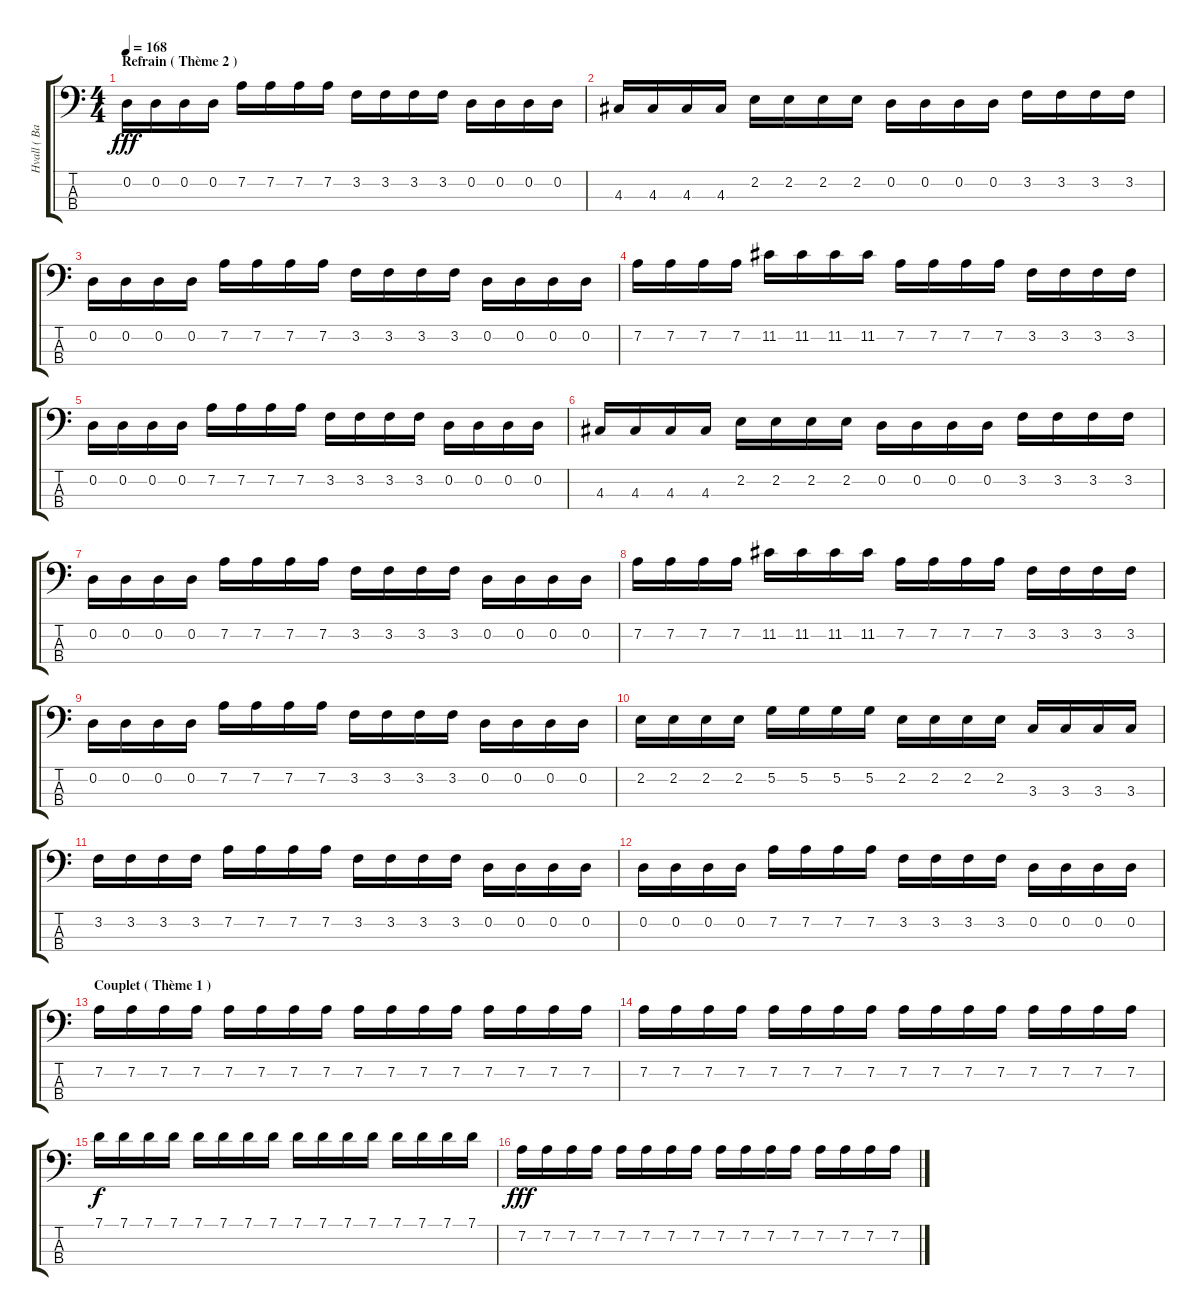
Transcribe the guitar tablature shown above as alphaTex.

\track ("Hvall ( Basse )" "Hvall ( Ba") {instrument electricbassfinger}
\staff {score tabs}
\tuning (G2 D2 A1 E1) {hide}
\ts (4 4)
\section ("" "Refrain ( Thème 2 )")
\tempo 168
\clef f4
\ks c
0.2.16{dy fff} 0.2.16 0.2.16 0.2.16 7.2.16 7.2.16 7.2.16 7.2.16 3.2.16 3.2.16 3.2.16 3.2.16 0.2.16 0.2.16 0.2.16 0.2.16 |
4.3.16 4.3.16 4.3.16 4.3.16 2.2.16 2.2.16 2.2.16 2.2.16 0.2.16 0.2.16 0.2.16 0.2.16 3.2.16 3.2.16 3.2.16 3.2.16 |
0.2.16 0.2.16 0.2.16 0.2.16 7.2.16 7.2.16 7.2.16 7.2.16 3.2.16 3.2.16 3.2.16 3.2.16 0.2.16 0.2.16 0.2.16 0.2.16 |
7.2.16 7.2.16 7.2.16 7.2.16 11.2.16 11.2.16 11.2.16 11.2.16 7.2.16 7.2.16 7.2.16 7.2.16 3.2.16 3.2.16 3.2.16 3.2.16 |
0.2.16 0.2.16 0.2.16 0.2.16 7.2.16 7.2.16 7.2.16 7.2.16 3.2.16 3.2.16 3.2.16 3.2.16 0.2.16 0.2.16 0.2.16 0.2.16 |
4.3.16 4.3.16 4.3.16 4.3.16 2.2.16 2.2.16 2.2.16 2.2.16 0.2.16 0.2.16 0.2.16 0.2.16 3.2.16 3.2.16 3.2.16 3.2.16 |
0.2.16 0.2.16 0.2.16 0.2.16 7.2.16 7.2.16 7.2.16 7.2.16 3.2.16 3.2.16 3.2.16 3.2.16 0.2.16 0.2.16 0.2.16 0.2.16 |
7.2.16 7.2.16 7.2.16 7.2.16 11.2.16 11.2.16 11.2.16 11.2.16 7.2.16 7.2.16 7.2.16 7.2.16 3.2.16 3.2.16 3.2.16 3.2.16 |
0.2.16 0.2.16 0.2.16 0.2.16 7.2.16 7.2.16 7.2.16 7.2.16 3.2.16 3.2.16 3.2.16 3.2.16 0.2.16 0.2.16 0.2.16 0.2.16 |
2.2.16 2.2.16 2.2.16 2.2.16 5.2.16 5.2.16 5.2.16 5.2.16 2.2.16 2.2.16 2.2.16 2.2.16 3.3.16 3.3.16 3.3.16 3.3.16 |
3.2.16 3.2.16 3.2.16 3.2.16 7.2.16 7.2.16 7.2.16 7.2.16 3.2.16 3.2.16 3.2.16 3.2.16 0.2.16 0.2.16 0.2.16 0.2.16 |
0.2.16 0.2.16 0.2.16 0.2.16 7.2.16 7.2.16 7.2.16 7.2.16 3.2.16 3.2.16 3.2.16 3.2.16 0.2.16 0.2.16 0.2.16 0.2.16 |
\section ("" "Couplet ( Thème 1 )")
7.2.16 7.2.16 7.2.16 7.2.16 7.2.16 7.2.16 7.2.16 7.2.16 7.2.16 7.2.16 7.2.16 7.2.16 7.2.16 7.2.16 7.2.16 7.2.16 |
7.2.16 7.2.16 7.2.16 7.2.16 7.2.16 7.2.16 7.2.16 7.2.16 7.2.16 7.2.16 7.2.16 7.2.16 7.2.16 7.2.16 7.2.16 7.2.16 |
7.1.16{dy f} 7.1.16 7.1.16 7.1.16 7.1.16 7.1.16 7.1.16 7.1.16 7.1.16 7.1.16 7.1.16 7.1.16 7.1.16 7.1.16 7.1.16 7.1.16 |
7.2.16{dy fff} 7.2.16 7.2.16 7.2.16 7.2.16 7.2.16 7.2.16 7.2.16 7.2.16 7.2.16 7.2.16 7.2.16 7.2.16 7.2.16 7.2.16 7.2.16
